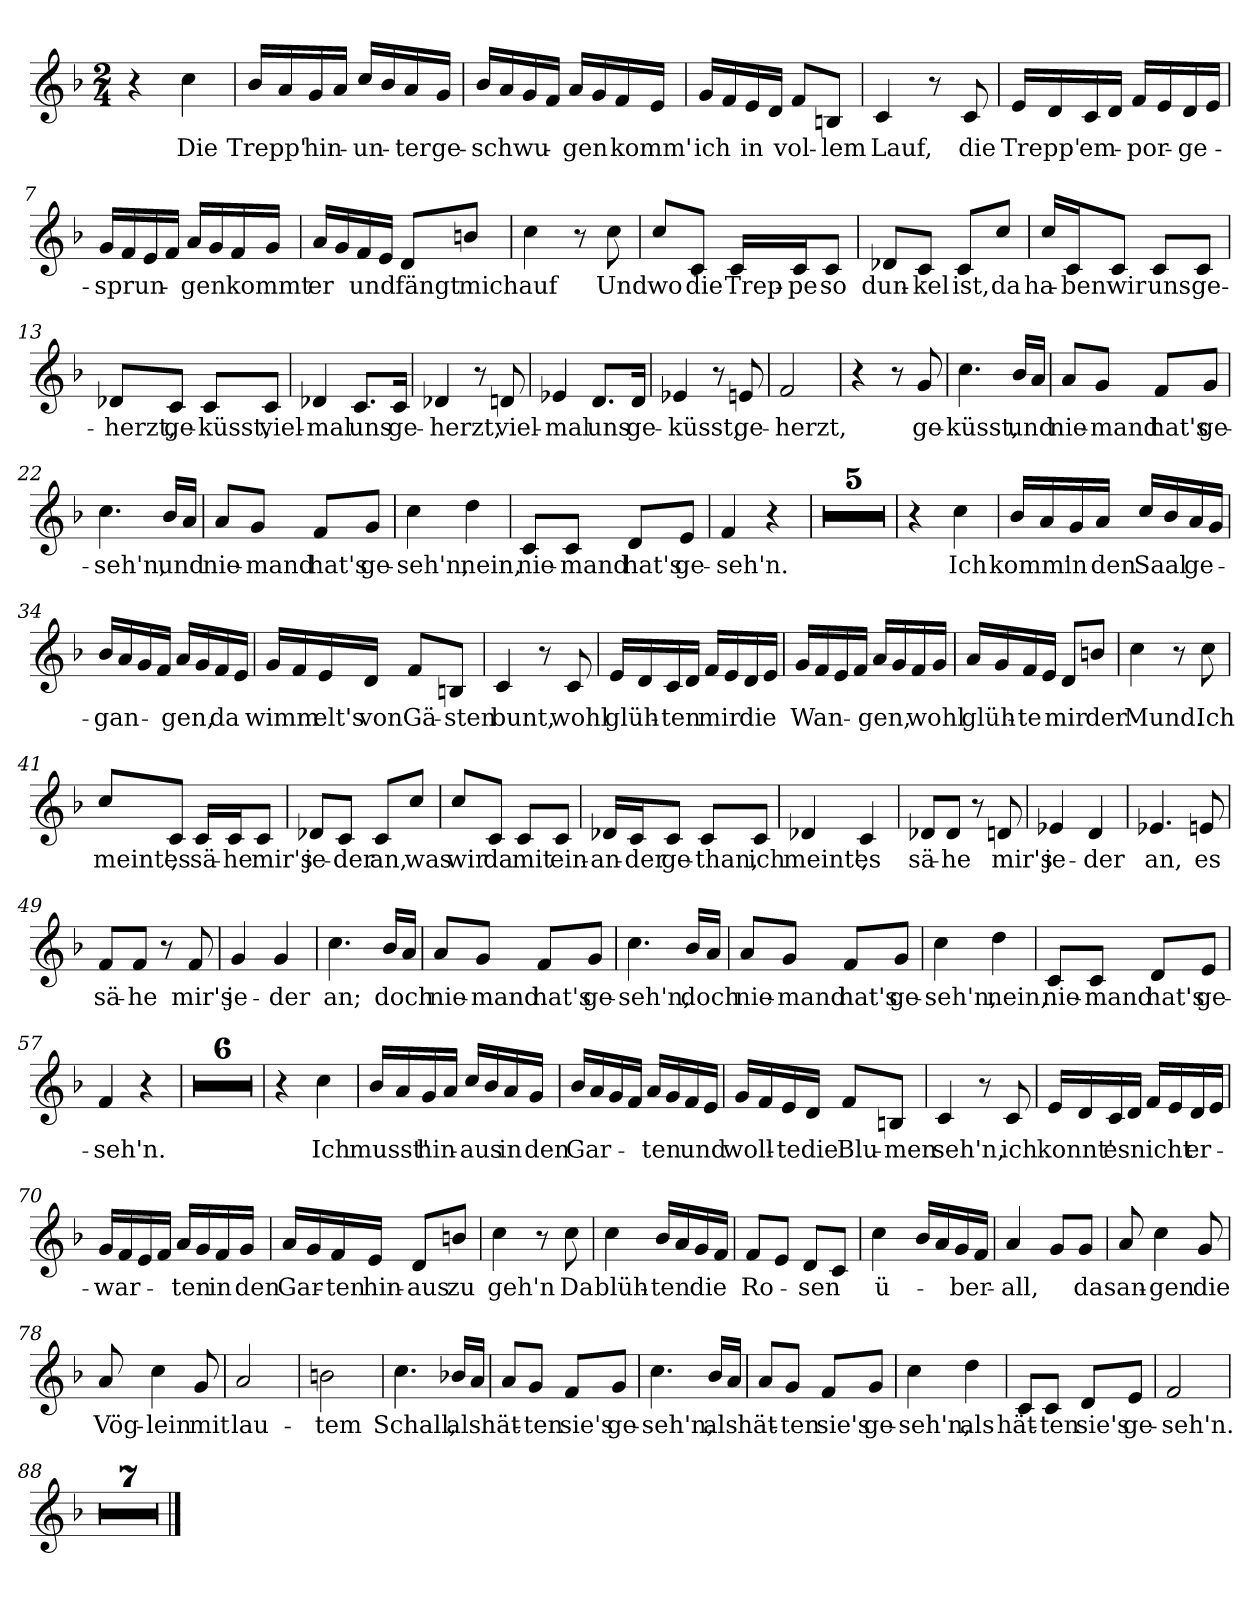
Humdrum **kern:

**kern	**text
*part1	*part1
*staff1	*staff1
*clefG2	*
*k[b-]	*
*M2/4	*
=1	=1
4r	.
!	!LO:LY:b
4cc\	Die
=2	=2
!	!LO:LY:b
16b-/LL	Trepp'
16a/	.
!	!LO:LY:b
16g/	hin-
16a/JJ	.
!	!LO:LY:b
16cc/LL	-un-
16b-/	.
!	!LO:LY:b
16a/	-ter
!	!LO:LY:b
16g/JJ	ge-
=3	=3
!	!LO:LY:b
16b-/LL	-schwu-
16a/	.
16g/	.
16f/JJ	.
!	!LO:LY:b
16a/LL	-gen
16g/	.
!	!LO:LY:b
16f/	komm'
16e/JJ	.
=4	=4
!	!LO:LY:b
16g/LL	ich
16f/	.
!	!LO:LY:b
16e/	in
16d/JJ	.
!	!LO:LY:b
8f/L	vol-
!	!LO:LY:b
8Bn/J	-lem
=5	=5
!	!LO:LY:b
4c/	Lauf,
8r	.
!	!LO:LY:b
8c/	die
=6	=6
!	!LO:LY:b
16e/LL	Trepp'
16d/	.
!	!LO:LY:b
16c/	em-
16d/JJ	.
!	!LO:LY:b
16f/LL	-por-
16e/	.
!	!LO:LY:b
16d/	-ge-
16e/JJ	.
=7	=7
!	!LO:LY:b
16g/LL	-sprun-
16f/	.
16e/	.
16f/JJ	.
!	!LO:LY:b
16a/LL	-gen
16g/	.
!	!LO:LY:b
16f/	kommt
16g/JJ	.
!!LO:LB:g=z
=8	=8
!	!LO:LY:b
16a/LL	er
16g/	.
!	!LO:LY:b
16f/	und
16e/JJ	.
!	!LO:LY:b
8d/L	fängt
!	!LO:LY:b
8bn/J	mich
=9	=9
!	!LO:LY:b
4cc\	auf
8r	.
!	!LO:LY:b
8cc\	Und
=10	=10
!	!LO:LY:b
8cc/L	wo
!	!LO:LY:b
8c/J	die
!	!LO:LY:b
16c/LL	Trep-
!	!LO:LY:b
16c/J	-pe
!	!LO:LY:b
8c/J	so
=11	=11
!	!LO:LY:b
8d-X/L	dun-
!	!LO:LY:b
8c/J	-kel
!	!LO:LY:b
8c/L	ist,
!	!LO:LY:b
8cc/J	da
=12	=12
!	!LO:LY:b
16cc/LL	ha-
!	!LO:LY:b
16c/J	-ben
!	!LO:LY:b
8c/J	wir
!	!LO:LY:b
8c/L	uns
!	!LO:LY:b
8c/J	ge-
=13	=13
!	!LO:LY:b
8d-X/L	-herzt,
!	!LO:LY:b
8c/J	ge-
!	!LO:LY:b
8c/L	-küsst,
!	!LO:LY:b
8c/J	viel-
=14	=14
!	!LO:LY:b
4d-X/	-mal
!	!LO:LY:b
8.c/L	uns
!	!LO:LY:b
16c/Jk	ge-
!!LO:LB:g=z
=15	=15
!	!LO:LY:b
4d-X/	-herzt,
8r	.
!	!LO:LY:b
8dn/	viel-
=16	=16
!	!LO:LY:b
4e-X/	-mal
!	!LO:LY:b
8.d/L	uns
!	!LO:LY:b
16d/Jk	ge-
=17	=17
!	!LO:LY:b
4e-X/	-küsst,
8r	.
!	!LO:LY:b
8en/	ge-
=18	=18
!	!LO:LY:b
2f/	-herzt,
=19	=19
4r	.
8r	.
!	!LO:LY:b
8g/	ge-
=20	=20
!	!LO:LY:b
4.cc\	-küsst,
!	!LO:LY:b
16b-/LL	und
16a/JJ	.
=21	=21
!	!LO:LY:b
8a/L	nie-
!	!LO:LY:b
8g/J	-mand
!	!LO:LY:b
8f/L	hat's
!	!LO:LY:b
8g/J	ge-
=22	=22
!	!LO:LY:b
4.cc\	-seh'n,
!	!LO:LY:b
16b-/LL	und
16a/JJ	.
=23	=23
!	!LO:LY:b
8a/L	nie-
!	!LO:LY:b
8g/J	-mand
!	!LO:LY:b
8f/L	hat's
!	!LO:LY:b
8g/J	ge-
!!LO:LB:g=z
=24	=24
!	!LO:LY:b
4cc\	-seh'n,
!	!LO:LY:b
4dd\	nein,
=25	=25
!	!LO:LY:b
8c/L	nie-
!	!LO:LY:b
8c/J	-mand
!	!LO:LY:b
8d/L	hat's
!	!LO:LY:b
8e/J	ge-
=26	=26
!	!LO:LY:b
4f/	-seh'n.
4r	.
=27	=27
2r	.
=28	=28
2r	.
=29	=29
2r	.
=30	=30
2r	.
=31	=31
2r	.
=32	=32
4r	.
!	!LO:LY:b
4cc\	Ich
=33	=33
!	!LO:LY:b
16b-/LL	komm'
16a/	.
!	!LO:LY:b
16g/	in
!	!LO:LY:b
16a/JJ	den
!	!LO:LY:b
16cc/LL	Saal
16b-/	.
!	!LO:LY:b
16a/	ge-
16g/JJ	.
=34	=34
!	!LO:LY:b
16b-/LL	-gan-
16a/	.
16g/	.
16f/JJ	.
!	!LO:LY:b
16a/LL	-gen,
16g/	.
!	!LO:LY:b
16f/	da
16e/JJ	.
!!LO:LB:g=z
=35	=35
!	!LO:LY:b
16g/LL	wimm
16f/	.
!	!LO:LY:b
16e/	elt's
!	!LO:LY:b
16d/JJ	von
!	!LO:LY:b
8f/L	Gä-
!	!LO:LY:b
8Bn/J	-sten
=36	=36
!	!LO:LY:b
4c/	bunt,
8r	.
!	!LO:LY:b
8c/	wohl
=37	=37
!	!LO:LY:b
16e/LL	glüh-
16d/	.
!	!LO:LY:b
16c/	-ten
16d/JJ	.
!	!LO:LY:b
16f/LL	mir
16e/	.
!	!LO:LY:b
16d/	die
16e/JJ	.
=38	=38
!	!LO:LY:b
16g/LL	Wan-
16f/	.
16e/	.
16f/JJ	.
!	!LO:LY:b
16a/LL	-gen,
16g/	.
!	!LO:LY:b
16f/	wohl
16g/JJ	.
=39	=39
!	!LO:LY:b
16a/LL	glüh-
16g/	.
!	!LO:LY:b
16f/	-te
16e/JJ	.
!	!LO:LY:b
8d/L	mir
!	!LO:LY:b
8bn/J	der
=40	=40
!	!LO:LY:b
4cc\	Mund.
8r	.
!	!LO:LY:b
8cc\	Ich
!!LO:LB:g=z
=41	=41
!	!LO:LY:b
8cc/L	meint',
!	!LO:LY:b
8c/J	es
!	!LO:LY:b
16c/LL	sä-
!	!LO:LY:b
16c/J	-he
!	!LO:LY:b
8c/J	mir's
=42	=42
!	!LO:LY:b
8d-X/L	je-
!	!LO:LY:b
8c/J	-der
!	!LO:LY:b
8c/L	an,
!	!LO:LY:b
8cc/J	was
=43	=43
!	!LO:LY:b
8cc/L	wir
!	!LO:LY:b
8c/J	da
!	!LO:LY:b
8c/L	mit
!	!LO:LY:b
8c/J	ein-
=44	=44
!	!LO:LY:b
16d-X/LL	-an-
!	!LO:LY:b
16c/J	-der
!	!LO:LY:b
8c/J	ge-
!	!LO:LY:b
8c/L	-than,
!	!LO:LY:b
8c/J	ich
=45	=45
!	!LO:LY:b
4d-X/	meint',
!	!LO:LY:b
4c/	es
=46	=46
!	!LO:LY:b
8d-X/L	sä-
!	!LO:LY:b
8d-/J	-he
8r	.
!	!LO:LY:b
8dn/	mir's
=47	=47
!	!LO:LY:b
4e-X/	je-
!	!LO:LY:b
4d/	-der
=48	=48
!	!LO:LY:b
4.e-X/	an,
!	!LO:LY:b
8en/	es
!!LO:LB:g=z
=49	=49
!	!LO:LY:b
8f/L	sä-
!	!LO:LY:b
8f/J	-he
8r	.
!	!LO:LY:b
8f/	mir's
=50	=50
!	!LO:LY:b
4g/	je-
!	!LO:LY:b
4g/	-der
=51	=51
!	!LO:LY:b
4.cc\	an;
!	!LO:LY:b
16b-/LL	doch
16a/JJ	.
=52	=52
!	!LO:LY:b
8a/L	nie-
!	!LO:LY:b
8g/J	-mand
!	!LO:LY:b
8f/L	hat's
!	!LO:LY:b
8g/J	ge-
=53	=53
!	!LO:LY:b
4.cc\	-seh'n,
!	!LO:LY:b
16b-/LL	doch
16a/JJ	.
=54	=54
!	!LO:LY:b
8a/L	nie-
!	!LO:LY:b
8g/J	-mand
!	!LO:LY:b
8f/L	hat's
!	!LO:LY:b
8g/J	ge-
=55	=55
!	!LO:LY:b
4cc\	-seh'n,
!	!LO:LY:b
4dd\	nein,
=56	=56
!	!LO:LY:b
8c/L	nie-
!	!LO:LY:b
8c/J	-mand
!	!LO:LY:b
8d/L	hat's
!	!LO:LY:b
8e/J	ge-
!!LO:LB:g=z
=57	=57
!	!LO:LY:b
4f/	-seh'n.
4r	.
=58	=58
2r	.
=59	=59
2r	.
=60	=60
2r	.
=61	=61
2r	.
=62	=62
2r	.
=63	=63
2r	.
=64	=64
4r	.
!	!LO:LY:b
4cc\	Ich
=65	=65
!	!LO:LY:b
16b-/LL	musst'
16a/	.
!	!LO:LY:b
16g/	hin-
16a/JJ	.
!	!LO:LY:b
16cc/LL	-aus
16b-/	.
!	!LO:LY:b
16a/	in
!	!LO:LY:b
16g/JJ	den
=66	=66
!	!LO:LY:b
16b-/LL	Gar-
16a/	.
16g/	.
16f/JJ	.
!	!LO:LY:b
16a/LL	-ten
16g/	.
!	!LO:LY:b
16f/	und
16e/JJ	.
=67	=67
!	!LO:LY:b
16g/LL	woll-
16f/	.
!	!LO:LY:b
16e/	-te
!	!LO:LY:b
16d/JJ	die
!	!LO:LY:b
8f/L	Blu-
!	!LO:LY:b
8Bn/J	-men
!!LO:LB:g=z
=68	=68
!	!LO:LY:b
4c/	seh'n,
8r	.
!	!LO:LY:b
8c/	ich
=69	=69
!	!LO:LY:b
16e/LL	konnt'
16d/	.
!	!LO:LY:b
16c/	es
16d/JJ	.
!	!LO:LY:b
16f/LL	nicht
16e/	.
!	!LO:LY:b
16d/	er-
16e/JJ	.
=70	=70
!	!LO:LY:b
16g/LL	-war-
16f/	.
16e/	.
16f/JJ	.
!	!LO:LY:b
16a/LL	-ten
16g/	.
!	!LO:LY:b
16f/	in
!	!LO:LY:b
16g/JJ	den
=71	=71
!	!LO:LY:b
16a/LL	Gar-
16g/	.
!	!LO:LY:b
16f/	-ten
!	!LO:LY:b
16e/JJ	hin-
!	!LO:LY:b
8d/L	-aus
!	!LO:LY:b
8bn/J	zu
=72	=72
!	!LO:LY:b
4cc\	geh'n
8r	.
!	!LO:LY:b
8cc\	Da
=73	=73
!	!LO:LY:b
4cc\	blüh-
!	!LO:LY:b
16b-/LL	-ten
16a/	.
!	!LO:LY:b
16g/	die
16f/JJ	.
=74	=74
!	!LO:LY:b
8f/L	Ro-
8e/J	.
!	!LO:LY:b
8d/L	-sen
8c/J	.
=75	=75
!	!LO:LY:b
4cc\	ü-
16b-/LL	.
16a/	.
!	!LO:LY:b
16g/	-ber-
16f/JJ	.
!!LO:LB:g=z
=76	=76
!	!LO:LY:b
4a/	-all,
8g/L	.
!	!LO:LY:b
8g/J	da
=77	=77
!	!LO:LY:b
8a/	san-
!	!LO:LY:b
4cc\	-gen
!	!LO:LY:b
8g/	die
=78	=78
!	!LO:LY:b
8a/	Vög-
!	!LO:LY:b
4cc\	-lein
!	!LO:LY:b
8g/	mit
=79	=79
!	!LO:LY:b
2a/	lau-
=80	=80
!	!LO:LY:b
2bn\	-tem
=81	=81
!	!LO:LY:b
4.cc\	Schall,
!	!LO:LY:b
16b-X/LL	als
16a/JJ	.
=82	=82
!	!LO:LY:b
8a/L	hät-
!	!LO:LY:b
8g/J	-ten
!	!LO:LY:b
8f/L	sie's
!	!LO:LY:b
8g/J	ge-
=83	=83
!	!LO:LY:b
4.cc\	-seh'n,
!	!LO:LY:b
16b-/LL	als
16a/JJ	.
=84	=84
!	!LO:LY:b
8a/L	hät-
!	!LO:LY:b
8g/J	-ten
!	!LO:LY:b
8f/L	sie's
!	!LO:LY:b
8g/J	ge-
=85	=85
!	!LO:LY:b
4cc\	-seh'n,
!	!LO:LY:b
4dd\	als
!!LO:PB:g=z
=86	=86
!	!LO:LY:b
8c/L	hät-
!	!LO:LY:b
8c/J	-ten
!	!LO:LY:b
8d/L	sie's
!	!LO:LY:b
8e/J	ge-
=87	=87
!	!LO:LY:b
2f/	-seh'n.
=88	=88
2r	.
=89	=89
2r	.
=90	=90
2r	.
=91	=91
2r	.
=92	=92
2r	.
=93	=93
2r	.
=94	=94
2r	.
==	==
*-	*-
